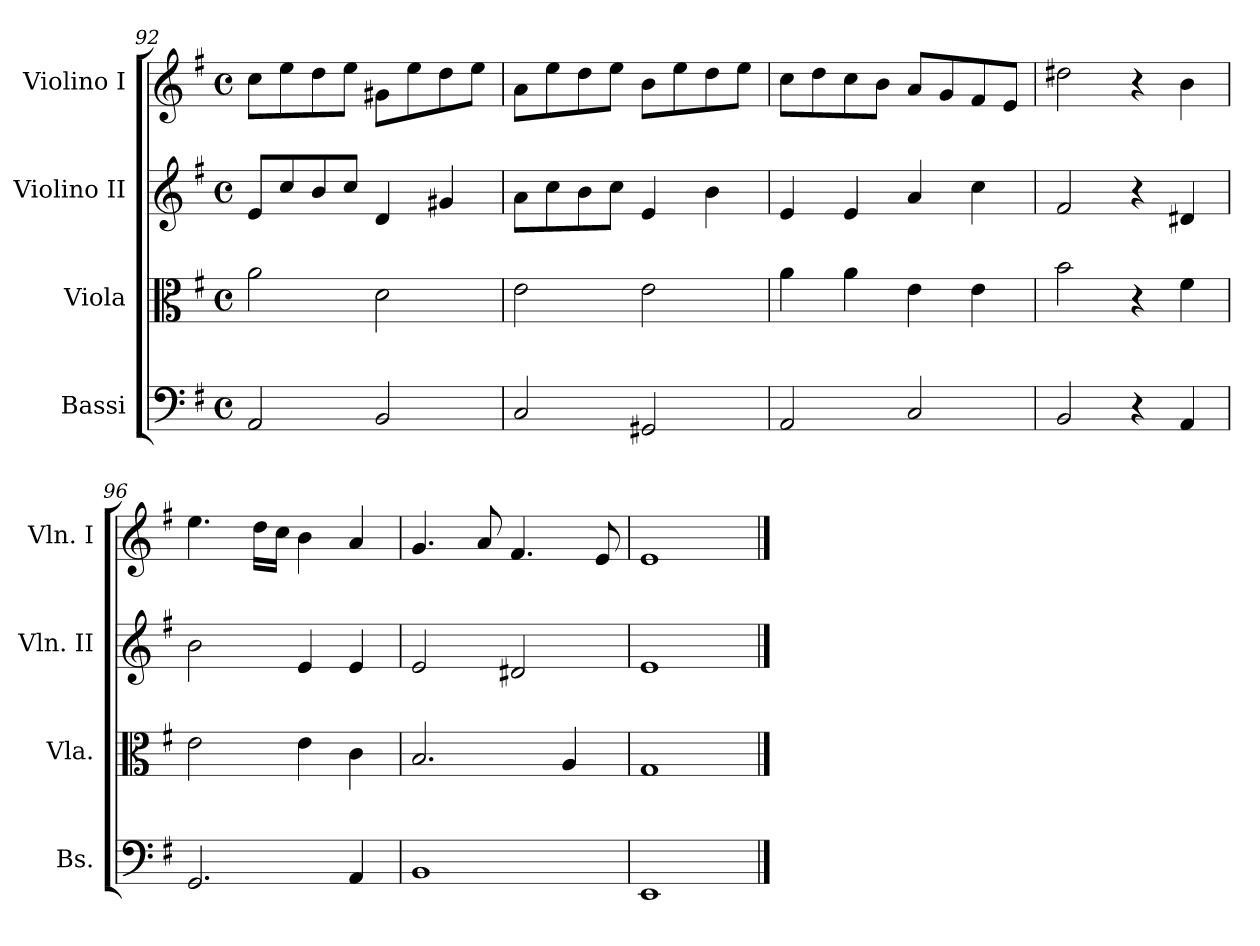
**kern	**kern	**kern	**kern
*part4	*part3	*part2	*part1
*staff4	*staff3	*staff2	*staff1
*I"Bassi	*I"Viola	*I"Violino II	*I"Violino I
*I'Bs.	*I'Vla.	*I'Vln. II	*I'Vln. I
*clefF4	*clefC3	*clefG2	*clefG2
*ITrd7c12	*	*	*
*k[f#]	*k[f#]	*k[f#]	*k[f#]
*G:	*G:	*G:	*G:
*M4/4	*M4/4	*M4/4	*M4/4
*met(c)	*met(c)	*met(c)	*met(c)
=92	=92	=92	=92
2AAA/	2a\	8e/L	8cc\L
.	.	8cc/	8ee\
.	.	8b/	8dd\
.	.	8cc/J	8ee\J
2BBB/	2d\	4d/	8g#X\L
.	.	.	8ee\
.	.	4g#X/	8dd\
.	.	.	8ee\J
=93	=93	=93	=93
2CC/	2e\	8a\L	8a\L
.	.	8cc\	8ee\
.	.	8b\	8dd\
.	.	8cc\J	8ee\J
2GGG#X/	2e\	4e/	8b\L
.	.	.	8ee\
.	.	4b\	8dd\
.	.	.	8ee\J
!!LO:LB:g=z
=94	=94	=94	=94
2AAA/	4a\	4e/	8cc\L
.	.	.	8dd\
.	4a\	4e/	8cc\
.	.	.	8b\J
2CC/	4e\	4a/	8a/L
.	.	.	8g/
.	4e\	4cc\	8f#/
.	.	.	8e/J
=95	=95	=95	=95
2BBB/	2b\	2f#/	2dd#X\
4r	4r	4r	4r
4AAA<<</	4f#\	4d#X/	4b\
=96	=96	=96	=96
2.GGG/	2e\	2b\	4.ee\
.	.	.	16dd\LL
.	.	.	16cc\JJ
.	4e\	4e/	4b\
4AAA/	4c\	4e/	4a/
=97	=97	=97	=97
1BBB	2.B/	2e/	4.g/
.	.	.	8a/
.	.	2d#X/	4.f#/
.	4A/	.	.
.	.	.	8e/
=98	=98	=98	=98
1EEE	1G	1e	1e
==	==	==	==
*-	*-	*-	*-
